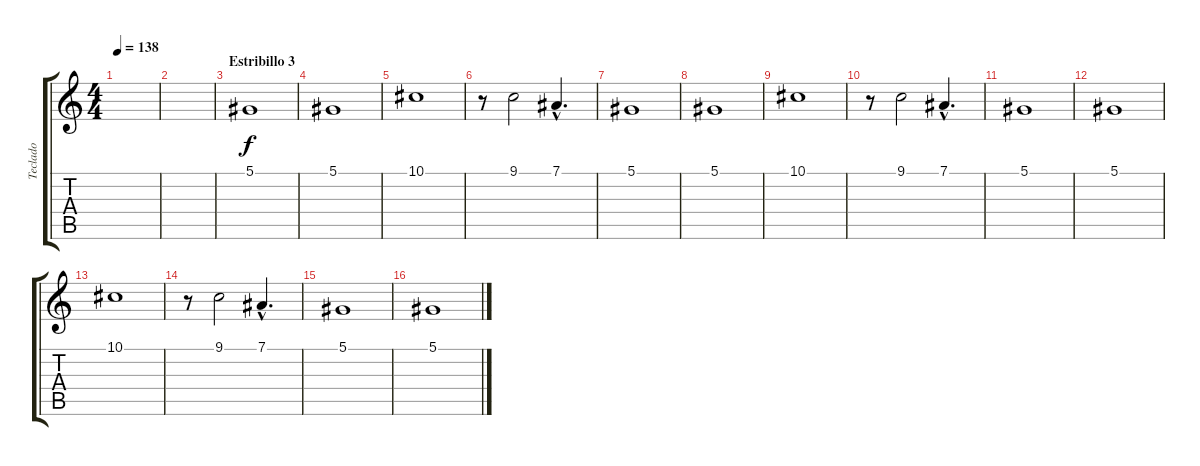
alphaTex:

\track ("Teclado" "Teclado") {instrument churchorgan}
\staff {score tabs}
\tuning (Eb4 Bb3 Gb3 Db3 Ab2 Eb2) {hide}
\ts (4 4)
\tempo 138
\clef g2
\ks c
|
|
\section ("" "Estribillo 3")
5.1.1 |
5.1.1 |
10.1.1 |
r.8 9.1.2 7.1{hac}.4{d} |
5.1.1 |
5.1.1 |
10.1.1 |
r.8 9.1.2 7.1{hac}.4{d} |
5.1.1 |
5.1.1 |
10.1.1 |
r.8 9.1.2 7.1{hac}.4{d} |
5.1.1 |
5.1.1
